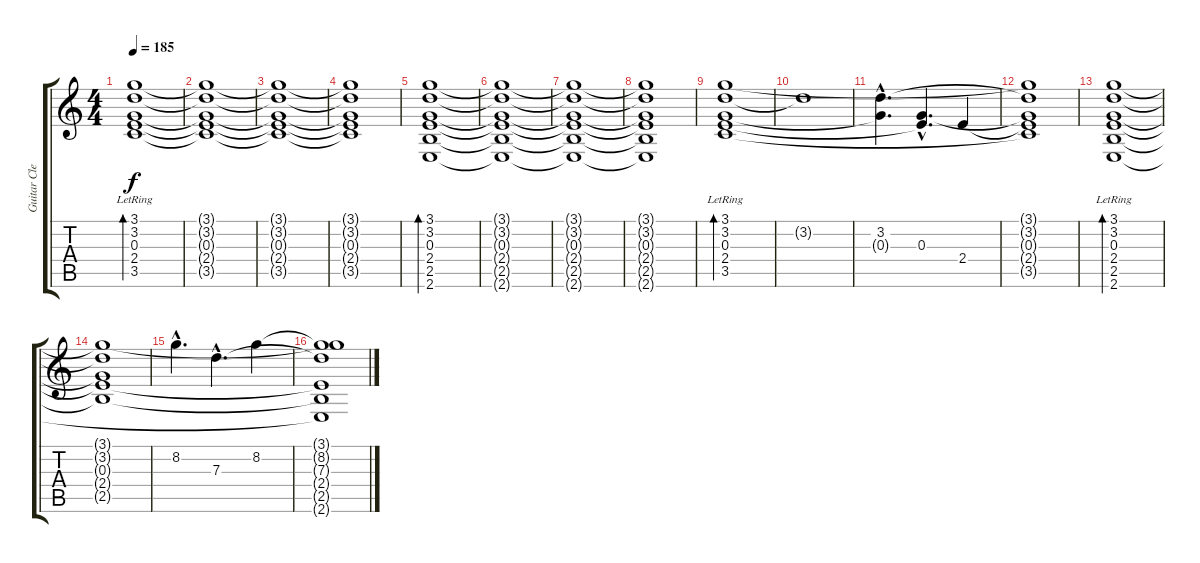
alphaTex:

\track ("Guitar Clean 1" "Guitar Cle") {instrument electricguitarclean}
\staff {score tabs}
\tuning (E4 B3 G3 D3 A2 D2) {hide}
\ts (4 4)
\tempo 185
\clef g2
\ks c
(3.1{lr} 3.2{lr} 0.3{lr} 2.4{lr} 3.5{lr}).1{bd 240 dy f instrument electricguitarclean} |
(3.1{t} 3.2{t} 0.3{t} 2.4{t} 3.5{t}).1 |
(3.1{t} 3.2{t} 0.3{t} 2.4{t} 3.5{t}).1 |
(3.1{t} 3.2{t} 0.3{t} 2.4{t} 3.5{t}).1 |
(3.1 3.2 0.3 2.4 2.5 2.6).1{bd 240} |
(3.1{t} 3.2{t} 0.3{t} 2.4{t} 2.5{t} 2.6{t}).1 |
(3.1{t} 3.2{t} 0.3{t} 2.4{t} 2.5{t} 2.6{t}).1 |
(3.1{t} 3.2{t} 0.3{t} 2.4{t} 2.5{t} 2.6{t}).1 |
(3.1{lr} 3.2{lr} 0.3{lr} 2.4{lr} 3.5{lr}).1{bd 240} |
3.2{t}.1 |
(3.2{hac} 0.3{hac t}).4{d} (0.3{hac} 2.4{hac t}).4{d} 2.4.4 |
(3.1{t} 3.2{t} 0.3{t} 2.4{t} 3.5{t}).1 |
(3.1{lr} 3.2{lr} 0.3{lr} 2.4{lr} 2.5{lr} 2.6).1{bd 240} |
(3.1{t} 3.2{t} 0.3{t} 2.4{t} 2.5{t}).1 |
8.2{hac}.4{d} 7.3{hac}.4{d} 8.2.4 |
(3.1{t} 8.2{t} 7.3{t} 2.4{t} 2.5{t} 2.6{t}).1
